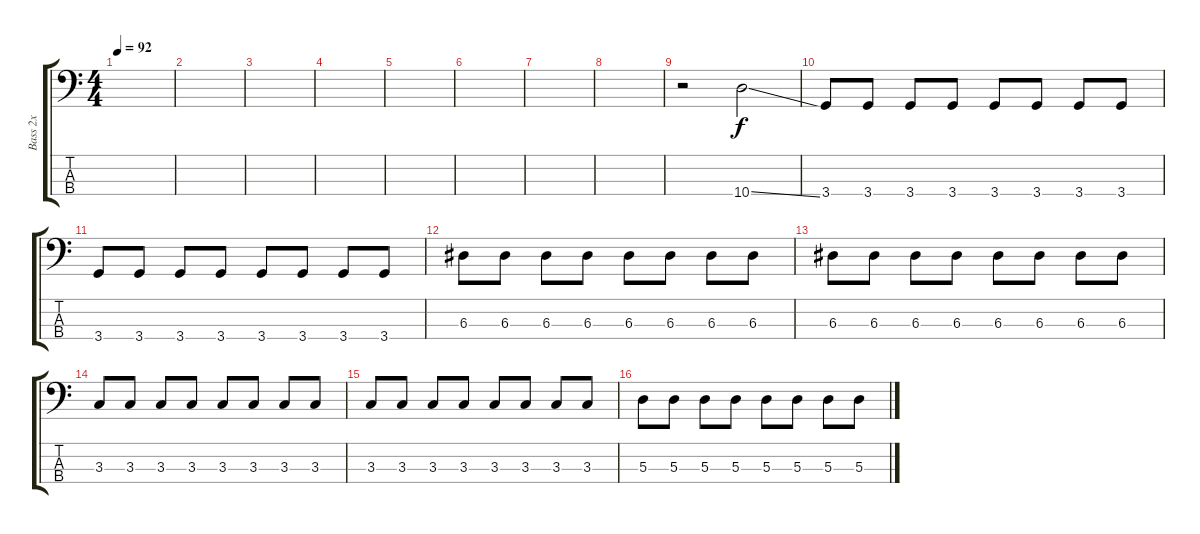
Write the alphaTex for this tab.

\track ("Bass 2x" "Bass 2x") {instrument electricbassfinger}
\staff {score tabs}
\tuning (G2 D2 A1 E1) {hide}
\ts (4 4)
\tempo 92
\clef f4
\ks c
|
|
|
|
|
|
|
|
r.2 10.4{ss}.2 |
3.4.8 3.4.8 3.4.8 3.4.8 3.4.8 3.4.8 3.4.8 3.4.8 |
3.4.8 3.4.8 3.4.8 3.4.8 3.4.8 3.4.8 3.4.8 3.4.8 |
6.3.8 6.3.8 6.3.8 6.3.8 6.3.8 6.3.8 6.3.8 6.3.8 |
6.3.8 6.3.8 6.3.8 6.3.8 6.3.8 6.3.8 6.3.8 6.3.8 |
3.3.8 3.3.8 3.3.8 3.3.8 3.3.8 3.3.8 3.3.8 3.3.8 |
3.3.8 3.3.8 3.3.8 3.3.8 3.3.8 3.3.8 3.3.8 3.3.8 |
5.3.8 5.3.8 5.3.8 5.3.8 5.3.8 5.3.8 5.3.8 5.3.8
